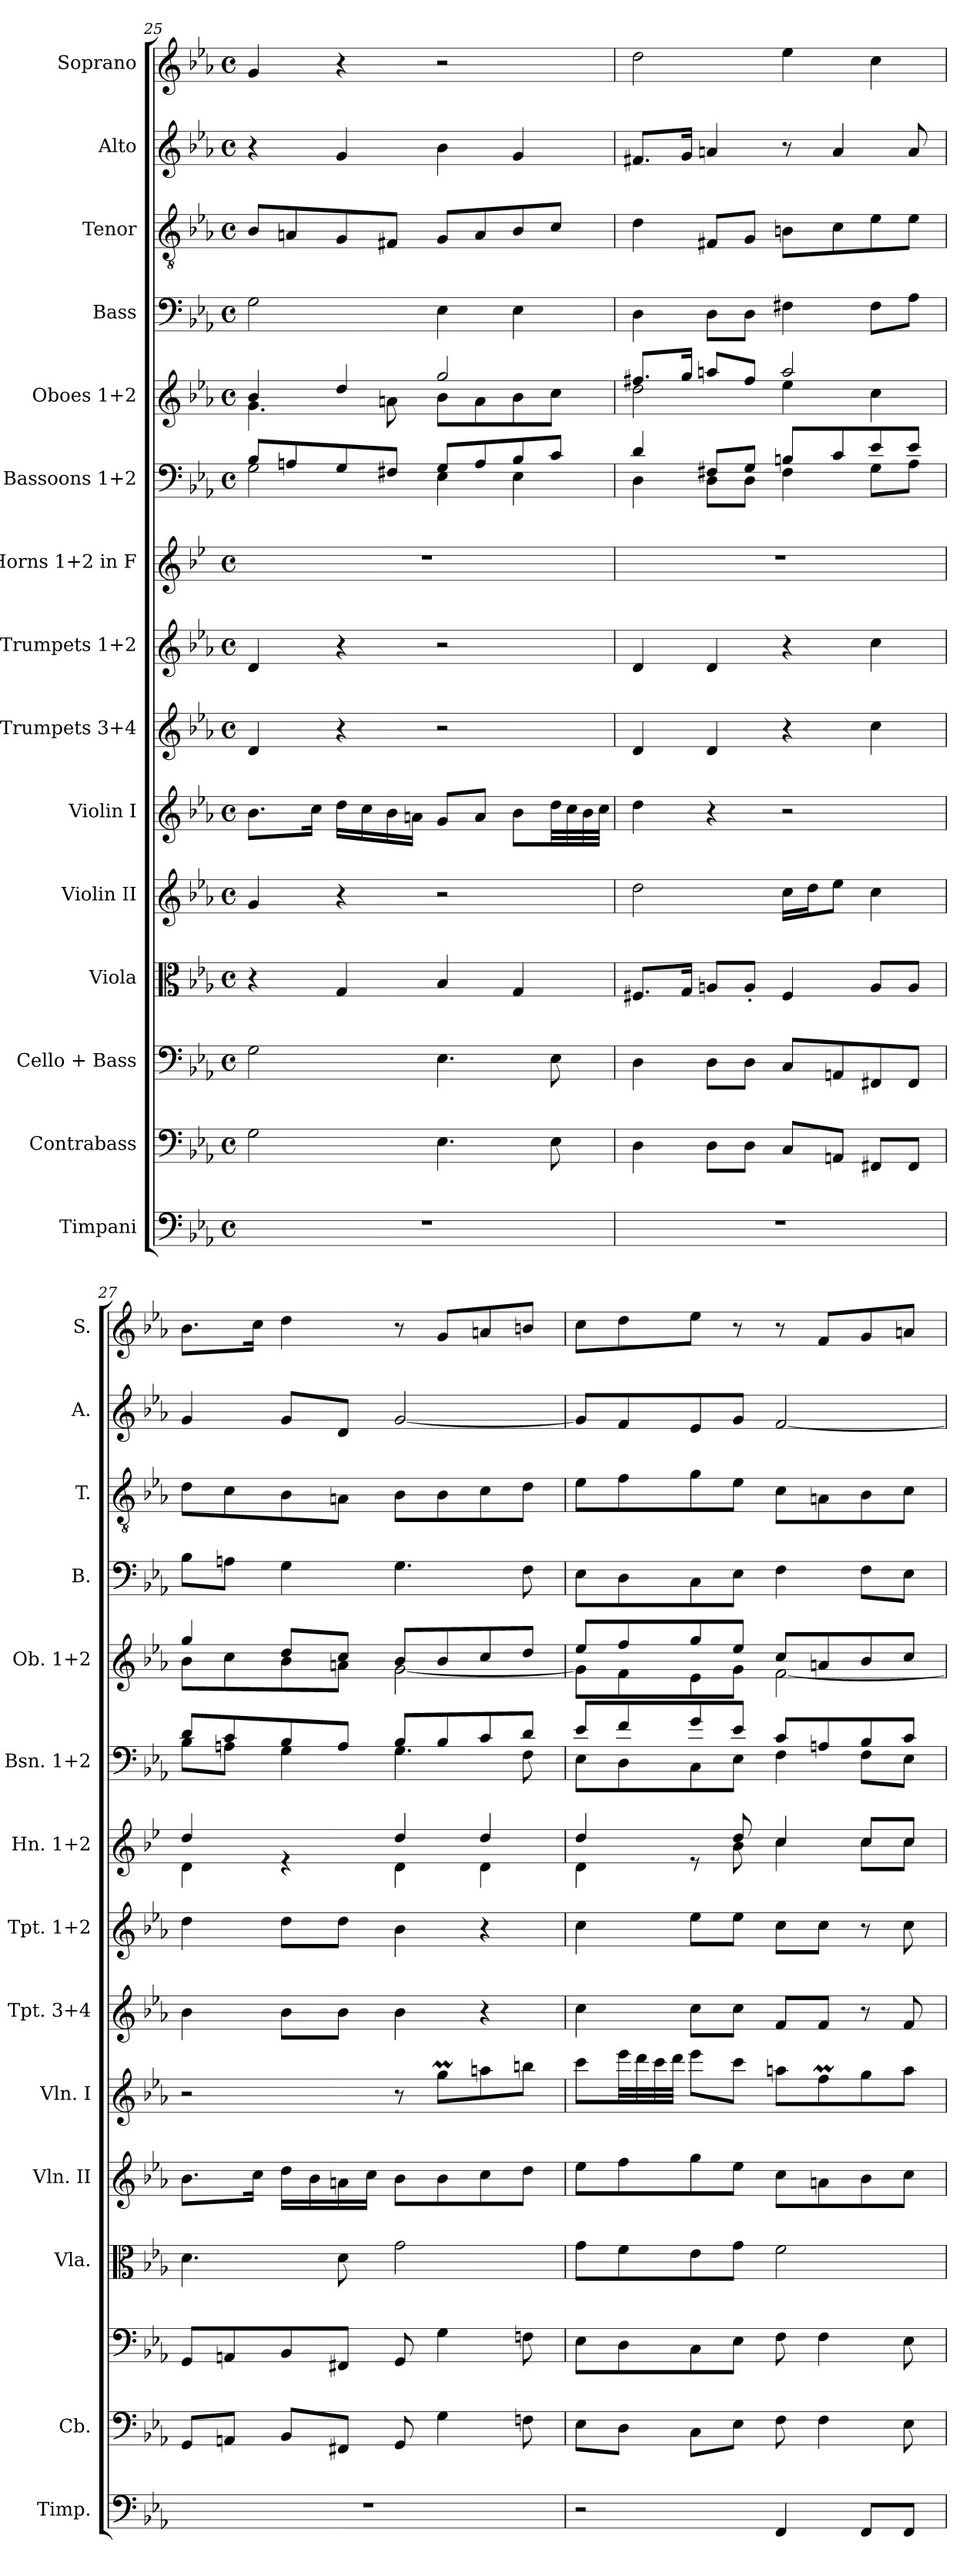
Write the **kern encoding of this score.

**kern	**kern	**kern	**kern	**kern	**kern	**kern	**kern	**kern	**kern	**kern	**kern	**kern	**kern	**kern
*part15	*part14	*part13	*part12	*part11	*part10	*part9	*part8	*part7	*part6	*part5	*part4	*part3	*part2	*part1
*staff15	*staff14	*staff13	*staff12	*staff11	*staff10	*staff9	*staff8	*staff7	*staff6	*staff5	*staff4	*staff3	*staff2	*staff1
*I"Timpani	*I"Contrabass	*I"Cello + Bass	*I"Viola	*I"Violin II	*I"Violin I	*I"Trumpets 3+4	*I"Trumpets 1+2	*I"Horns 1+2 in F	*I"Bassoons 1+2	*I"Oboes 1+2	*I"Bass	*I"Tenor	*I"Alto	*I"Soprano
*I'Timp.	*I'Cb.	*	*I'Vla.	*I'Vln. II	*I'Vln. I	*I'Tpt. 3+4	*I'Tpt. 1+2	*I'Hn. 1+2	*I'Bsn. 1+2	*I'Ob. 1+2	*I'B.	*I'T.	*I'A.	*I'S.
!!LO:PB:g=z
*clefF4	*clefF4	*clefF4	*clefC3	*clefG2	*clefG2	*clefG2	*clefG2	*clefG2	*clefF4	*clefG2	*clefF4	*clefGv2	*clefG2	*clefG2
*	*ITrd7c12	*	*	*	*	*	*	*ITrd4c7	*	*	*	*	*	*
*k[b-e-a-]	*k[b-e-a-]	*k[b-e-a-]	*k[b-e-a-]	*k[b-e-a-]	*k[b-e-a-]	*k[b-e-a-]	*k[b-e-a-]	*k[b-e-a-]	*k[b-e-a-]	*k[b-e-a-]	*k[b-e-a-]	*k[b-e-a-]	*k[b-e-a-]	*k[b-e-a-]
*M4/4	*M4/4	*M4/4	*M4/4	*M4/4	*M4/4	*M4/4	*M4/4	*M4/4	*M4/4	*M4/4	*M4/4	*M4/4	*M4/4	*M4/4
*met(c)	*met(c)	*met(c)	*met(c)	*met(c)	*met(c)	*met(c)	*met(c)	*met(c)	*met(c)	*met(c)	*met(c)	*met(c)	*met(c)	*met(c)
=25	=25	=25	=25	=25	=25	=25	=25	=25	=25	=25	=25	=25	=25	=25
*	*	*	*	*	*	*	*	*	*^	*^	*	*	*	*
1r	2GG\	2G\	4r	4g/	8.b-\L	4d/	4d/	1r	8B-/L	2G\	4b-/	4.g\	2G\	8B-/L	4r	4g/
.	.	.	.	.	.	.	.	.	8An/	.	.	.	.	8An/	.	.
.	.	.	.	.	16cc\Jk	.	.	.	.	.	.	.	.	.	.	.
.	.	.	4G/	4r	16dd\LL	4r	4r	.	8G/	.	4dd/	.	.	8G/	4g/	4r
.	.	.	.	.	16cc\	.	.	.	.	.	.	.	.	.	.	.
.	.	.	.	.	16b-\	.	.	.	8F#X/J	.	.	8an\	.	8F#X/J	.	.
.	.	.	.	.	16an\JJ	.	.	.	.	.	.	.	.	.	.	.
.	4.EE-\	4.E-\	4B-/	2r	8g/L	2r	2r	.	8G/L	4E-\	2gg/	8b-\L	4E-\	8G/L	4b-\	2r
.	.	.	.	.	8a/J	.	.	.	8A/	.	.	8a\	.	8A/	.	.
.	.	.	4G/	.	8b-\L	.	.	.	8B-/	4E-\	.	8b-\	4E-\	8B-/	4g/	.
.	8EE-\	8E-\	.	.	32dd\LL	.	.	.	8c/J	.	.	8cc\J	.	8c/J	.	.
.	.	.	.	.	32cc\	.	.	.	.	.	.	.	.	.	.	.
.	.	.	.	.	32b-\	.	.	.	.	.	.	.	.	.	.	.
.	.	.	.	.	32cc\JJJ	.	.	.	.	.	.	.	.	.	.	.
=26	=26	=26	=26	=26	=26	=26	=26	=26	=26	=26	=26	=26	=26	=26	=26	=26
1r	4DD\	4D\	8.F#X/L	2dd\	4dd\	4d/	4d/	1r	4d/	4D\	8.ff#X/L	2dd\	4D\	4d\	8.f#X/L	2dd\
.	.	.	16G/Jk	.	.	.	.	.	.	.	16gg/Jk	.	.	.	16g/Jk	.
.	8DD\L	8D\L	8An/L	.	4r	4d/	4d/	.	8F#X/L	8D\L	8aan/L	.	8D\L	8F#X/L	4an/	.
.	8DD\J	8D\J	8A'/J	.	.	.	.	.	8G/J	8D\J	8ff#/J	.	8D\J	8G/J	.	.
.	8CC/L	8C/L	4F#/	16cc\LL	2r	4r	4r	.	8Bn/L	4F#\	2aa/	4ee-\	4F#X\	8Bn\L	8r	4ee-\
.	.	.	.	16dd\J	.	.	.	.	.	.	.	.	.	.	.	.
.	8AAAn/J	8AAn/	.	8ee-\J	.	.	.	.	8c/	.	.	.	.	8c\	4a/	.
.	8FFF#X/L	8FF#X/	8A/L	4cc\	.	4cc\	4cc\	.	8e-/	8G\L	.	4cc\	8F#\L	8e-\	.	4cc\
.	8FFF#/J	8FF#/J	8A/J	.	.	.	.	.	8e-/J	8A-\J	.	.	8A-\J	8e-\J	8a/	.
=27	=27	=27	=27	=27	=27	=27	=27	=27	=27	=27	=27	=27	=27	=27	=27	=27
*	*	*	*	*	*	*	*	*^	*	*	*	*	*	*	*	*
1r	8GGG/L	8GG/L	4.d\	8.b-\L	2r	4b-\	4dd\	4g/	4G\	8d/L	8B-\L	4gg/	8b-\L	8B-\L	8d\L	4g/	8.b-\L
.	8AAAn/J	8AAn/	.	.	.	.	.	.	.	8c/	8An\J	.	8cc\	8An\J	8c\	.	.
.	.	.	.	16cc\Jk	.	.	.	.	.	.	.	.	.	.	.	.	16cc\Jk
.	8BBB-/L	8BB-/	.	16dd\LL	.	8b-\L	8dd\L	4re	4ryy	8B-/	4G\	8dd/L	8b-\	4G\	8B-\	8g/L	4dd\
.	.	.	.	16b-\	.	.	.	.	.	.	.	.	.	.	.	.	.
.	8FFF#X/J	8FF#X/J	8d\	16an\	.	8b-\J	8dd\J	.	.	8A/J	.	8cc/J	8an\J	.	8An\J	8d/J	.
.	.	.	.	16cc\JJ	.	.	.	.	.	.	.	.	.	.	.	.	.
.	8GGG/	8GG/	2g\	8b-\L	8r	4b-\	4b-\	4g/	4G\	8B-/L	4.G\	8b-/L	[2g\	4.G\	8B-\L	[2g/	8r
.	4GG\	4G\	.	8b-\	8ggm\L	.	.	.	.	8B-/	.	8b-/	.	.	8B-\	.	8g/L
.	.	.	.	8cc\	8aan\	4r	4r	4g/	4G\	8c/	.	8cc/	.	.	8c\	.	8an/
.	8FFn\	8Fn\	.	8dd\J	8bbn\J	.	.	.	.	8d/J	8F\	8dd/J	.	8F\	8d\J	.	8bn/J
!!LO:PB:g=z
=28	=28	=28	=28	=28	=28	=28	=28	=28	=28	=28	=28	=28	=28	=28	=28	=28	=28
2r	8EE-\L	8E-\L	8g\L	8ee-\L	8ccc\L	4cc\	4cc\	4g/	4G\	8e-/L	8E-\L	8ee-/L	8g\L]	8E-\L	8e-\L	8g/L]	8cc\L
.	8DD\J	8D\	8f\	8ff\	32eee-\LL	.	.	.	.	8f/	8D\	8ff/	8f\	8D\	8f\	8f/	8dd\
.	.	.	.	.	32ddd\	.	.	.	.	.	.	.	.	.	.	.	.
.	.	.	.	.	32ccc\	.	.	.	.	.	.	.	.	.	.	.	.
.	.	.	.	.	32ddd\JJJ	.	.	.	.	.	.	.	.	.	.	.	.
.	8CC\L	8C\	8e-\	8gg\	8eee-\L	8cc\L	8ee-\L	8re	8ryy	8g/	8C\	8gg/	8e-\	8C\	8g\	8e-/	8ee-\J
.	8EE-\J	8E-\J	8g\J	8ee-\J	8ccc\J	8cc\J	8ee-\J	8g/	8e-\	8e-/J	8E-\J	8ee-/J	8g\J	8E-\J	8e-\J	8g/J	8r
4FF/	8FF\	8F\	2f\	8cc\L	8aan\L	8f/L	8cc\L	4f/	4f\	8c/L	4F\	8cc/L	[2f\	4F\	8c\L	[2f/	8r
.	4FF\	4F\	.	8an\	8ffM\	8f/J	8cc\J	.	.	8An/	.	8an/	.	.	8An\	.	8f/L
8FF/L	.	.	.	8b-\	8gg\	8r	8r	8f/L	8f\L	8B-/	8F\L	8b-/	.	8F\L	8B-\	.	8g/
8FF/J	8EE-\	8E-\	.	8cc\J	8aa\J	8f/	8cc\	8f/J	8f\J	8c/J	8E-\J	8cc/J	.	8E-\J	8c\J	.	8an/J
*	*	*	*	*	*	*	*	*v	*v	*	*	*v	*v	*	*	*	*
*	*	*	*	*	*	*	*	*	*v	*v	*	*	*	*	*
=	=	=	=	=	=	=	=	=	=	=	=	=	=	=
*-	*-	*-	*-	*-	*-	*-	*-	*-	*-	*-	*-	*-	*-	*-
